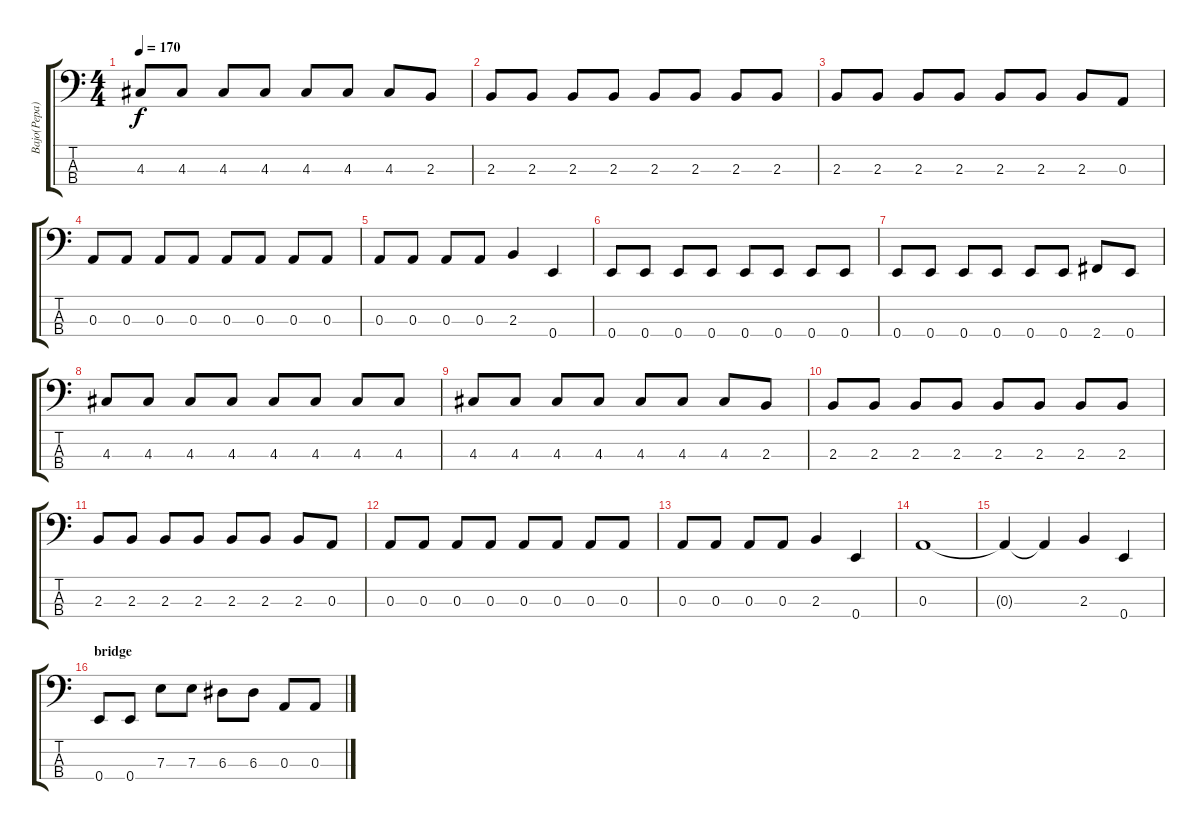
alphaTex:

\track ("Bajo(Pepa)" "Bajo(Pepa)") {instrument electricbasspick}
\staff {score tabs}
\tuning (G2 D2 A1 E1) {hide}
\ts (4 4)
\tempo 170
\clef f4
\ks c
4.3.8{dy f} 4.3.8 4.3.8 4.3.8 4.3.8 4.3.8 4.3.8 2.3.8 |
2.3.8 2.3.8 2.3.8 2.3.8 2.3.8 2.3.8 2.3.8 2.3.8 |
2.3.8 2.3.8 2.3.8 2.3.8 2.3.8 2.3.8 2.3.8 0.3.8 |
0.3.8 0.3.8 0.3.8 0.3.8 0.3.8 0.3.8 0.3.8 0.3.8 |
0.3.8 0.3.8 0.3.8 0.3.8 2.3.4 0.4.4 |
0.4.8 0.4.8 0.4.8 0.4.8 0.4.8 0.4.8 0.4.8 0.4.8 |
0.4.8 0.4.8 0.4.8 0.4.8 0.4.8 0.4.8 2.4.8 0.4.8 |
4.3.8 4.3.8 4.3.8 4.3.8 4.3.8 4.3.8 4.3.8 4.3.8 |
4.3.8 4.3.8 4.3.8 4.3.8 4.3.8 4.3.8 4.3.8 2.3.8 |
2.3.8 2.3.8 2.3.8 2.3.8 2.3.8 2.3.8 2.3.8 2.3.8 |
2.3.8 2.3.8 2.3.8 2.3.8 2.3.8 2.3.8 2.3.8 0.3.8 |
0.3.8 0.3.8 0.3.8 0.3.8 0.3.8 0.3.8 0.3.8 0.3.8 |
0.3.8 0.3.8 0.3.8 0.3.8 2.3.4 0.4.4 |
0.3.1 |
0.3{t}.4 0.3{t}.4 2.3.4 0.4.4 |
\section ("" "bridge")
0.4.8 0.4.8 7.3.8 7.3.8 6.3.8 6.3.8 0.3.8 0.3.8
